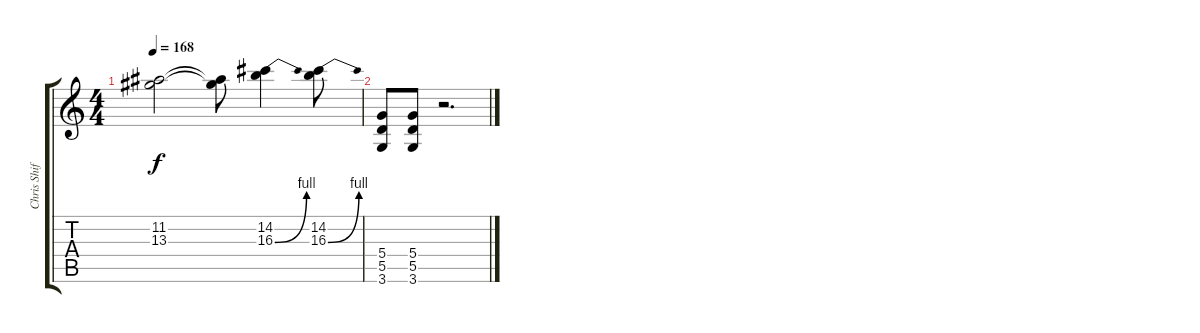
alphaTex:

\track ("Chris Shiflett" "Chris Shif") {instrument distortionguitar}
\staff {score tabs}
\tuning (E4 B3 G3 D3 A2 E2) {hide}
\ts (4 4)
\tempo 168
\clef g2
\ks c
(11.2{t} 13.3{t}).2{dy f} (11.2{t} 13.3{t}).8 (14.2 16.3{be (bend 0 0 60 4)}).4 (14.2 16.3{be (bend 0 0 60 4)}).8 |
(5.4 5.5 3.6).8 (5.4 5.5 3.6).8 r.2{d}
